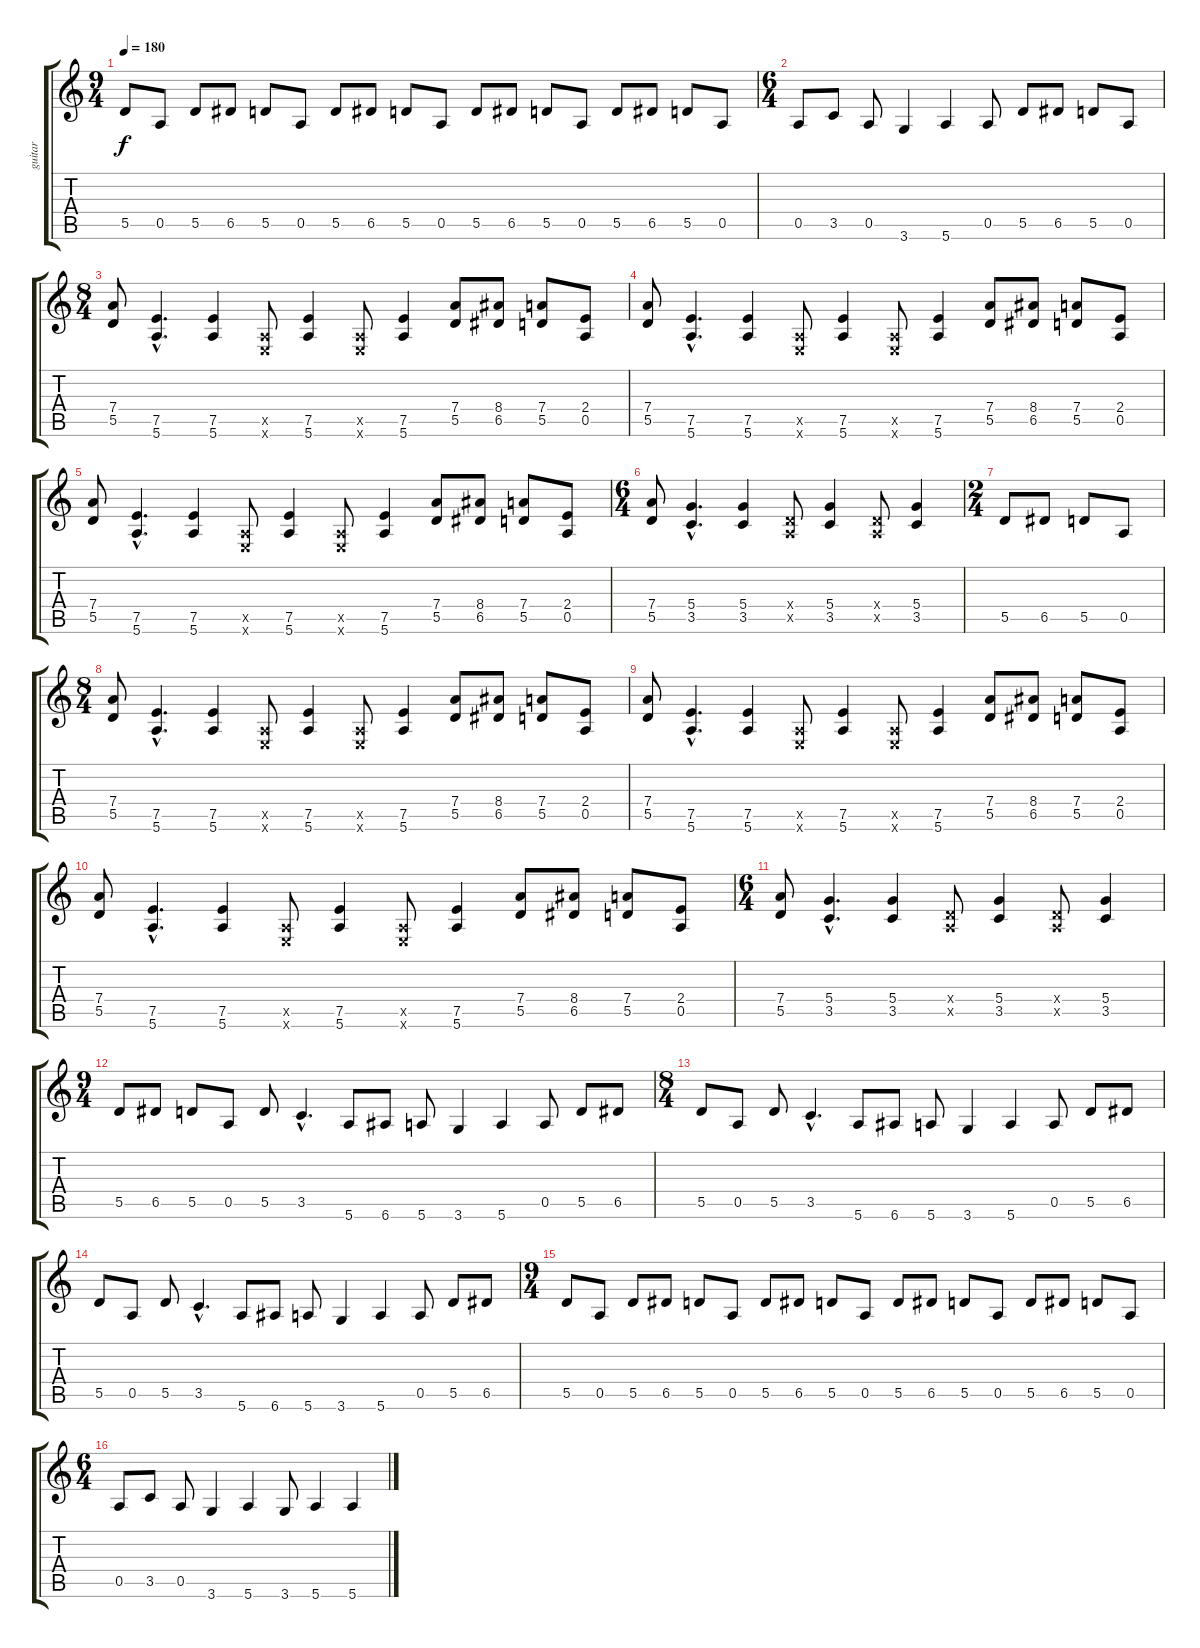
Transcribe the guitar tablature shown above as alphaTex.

\track ("guitar" "guitar") {instrument distortionguitar}
\staff {score tabs}
\tuning (E4 B3 G3 D3 A2 E2) {hide}
\ts (9 4)
\tempo 180
\clef g2
\ks c
5.5.8{dy f} 0.5.8 5.5.8 6.5.8 5.5.8 0.5.8 5.5.8 6.5.8 5.5.8 0.5.8 5.5.8 6.5.8 5.5.8 0.5.8 5.5.8 6.5.8 5.5.8 0.5.8 |
\ts (6 4)
0.5.8 3.5.8 0.5.8 3.6.4 5.6.4 0.5.8 5.5.8 6.5.8 5.5.8 0.5.8 |
\ts (8 4)
(7.4 5.5).8 (7.5{hac} 5.6{hac}).4{d} (7.5 5.6).4 (0.5{x} 0.6{x}).8 (7.5 5.6).4 (0.5{x} 0.6{x}).8 (7.5 5.6).4 (7.4 5.5).8 (8.4 6.5).8 (7.4 5.5).8 (2.4 0.5).8 |
(7.4 5.5).8 (7.5{hac} 5.6{hac}).4{d} (7.5 5.6).4 (0.5{x} 0.6{x}).8 (7.5 5.6).4 (0.5{x} 0.6{x}).8 (7.5 5.6).4 (7.4 5.5).8 (8.4 6.5).8 (7.4 5.5).8 (2.4 0.5).8 |
(7.4 5.5).8 (7.5{hac} 5.6{hac}).4{d} (7.5 5.6).4 (0.5{x} 0.6{x}).8 (7.5 5.6).4 (0.5{x} 0.6{x}).8 (7.5 5.6).4 (7.4 5.5).8 (8.4 6.5).8 (7.4 5.5).8 (2.4 0.5).8 |
\ts (6 4)
(7.4 5.5).8 (5.4{hac} 3.5{hac}).4{d} (5.4 3.5).4 (0.4{x} 0.5{x}).8 (5.4 3.5).4 (0.4{x} 0.5{x}).8 (5.4 3.5).4 |
\ts (2 4)
5.5.8 6.5.8 5.5.8 0.5.8 |
\ts (8 4)
(7.4 5.5).8 (7.5{hac} 5.6{hac}).4{d} (7.5 5.6).4 (0.5{x} 0.6{x}).8 (7.5 5.6).4 (0.5{x} 0.6{x}).8 (7.5 5.6).4 (7.4 5.5).8 (8.4 6.5).8 (7.4 5.5).8 (2.4 0.5).8 |
(7.4 5.5).8 (7.5{hac} 5.6{hac}).4{d} (7.5 5.6).4 (0.5{x} 0.6{x}).8 (7.5 5.6).4 (0.5{x} 0.6{x}).8 (7.5 5.6).4 (7.4 5.5).8 (8.4 6.5).8 (7.4 5.5).8 (2.4 0.5).8 |
(7.4 5.5).8 (7.5{hac} 5.6{hac}).4{d} (7.5 5.6).4 (0.5{x} 0.6{x}).8 (7.5 5.6).4 (0.5{x} 0.6{x}).8 (7.5 5.6).4 (7.4 5.5).8 (8.4 6.5).8 (7.4 5.5).8 (2.4 0.5).8 |
\ts (6 4)
(7.4 5.5).8 (5.4{hac} 3.5{hac}).4{d} (5.4 3.5).4 (0.4{x} 0.5{x}).8 (5.4 3.5).4 (0.4{x} 0.5{x}).8 (5.4 3.5).4 |
\ts (9 4)
5.5.8 6.5.8 5.5.8 0.5.8 5.5.8 3.5{hac}.4{d} 5.6.8 6.6.8 5.6.8 3.6.4 5.6.4 0.5.8 5.5.8 6.5.8 |
\ts (8 4)
5.5.8 0.5.8 5.5.8 3.5{hac}.4{d} 5.6.8 6.6.8 5.6.8 3.6.4 5.6.4 0.5.8 5.5.8 6.5.8 |
5.5.8 0.5.8 5.5.8 3.5{hac}.4{d} 5.6.8 6.6.8 5.6.8 3.6.4 5.6.4 0.5.8 5.5.8 6.5.8 |
\ts (9 4)
5.5.8 0.5.8 5.5.8 6.5.8 5.5.8 0.5.8 5.5.8 6.5.8 5.5.8 0.5.8 5.5.8 6.5.8 5.5.8 0.5.8 5.5.8 6.5.8 5.5.8 0.5.8 |
\ts (6 4)
0.5.8 3.5.8 0.5.8 3.6.4 5.6.4 3.6.8 5.6.4 5.6.4
